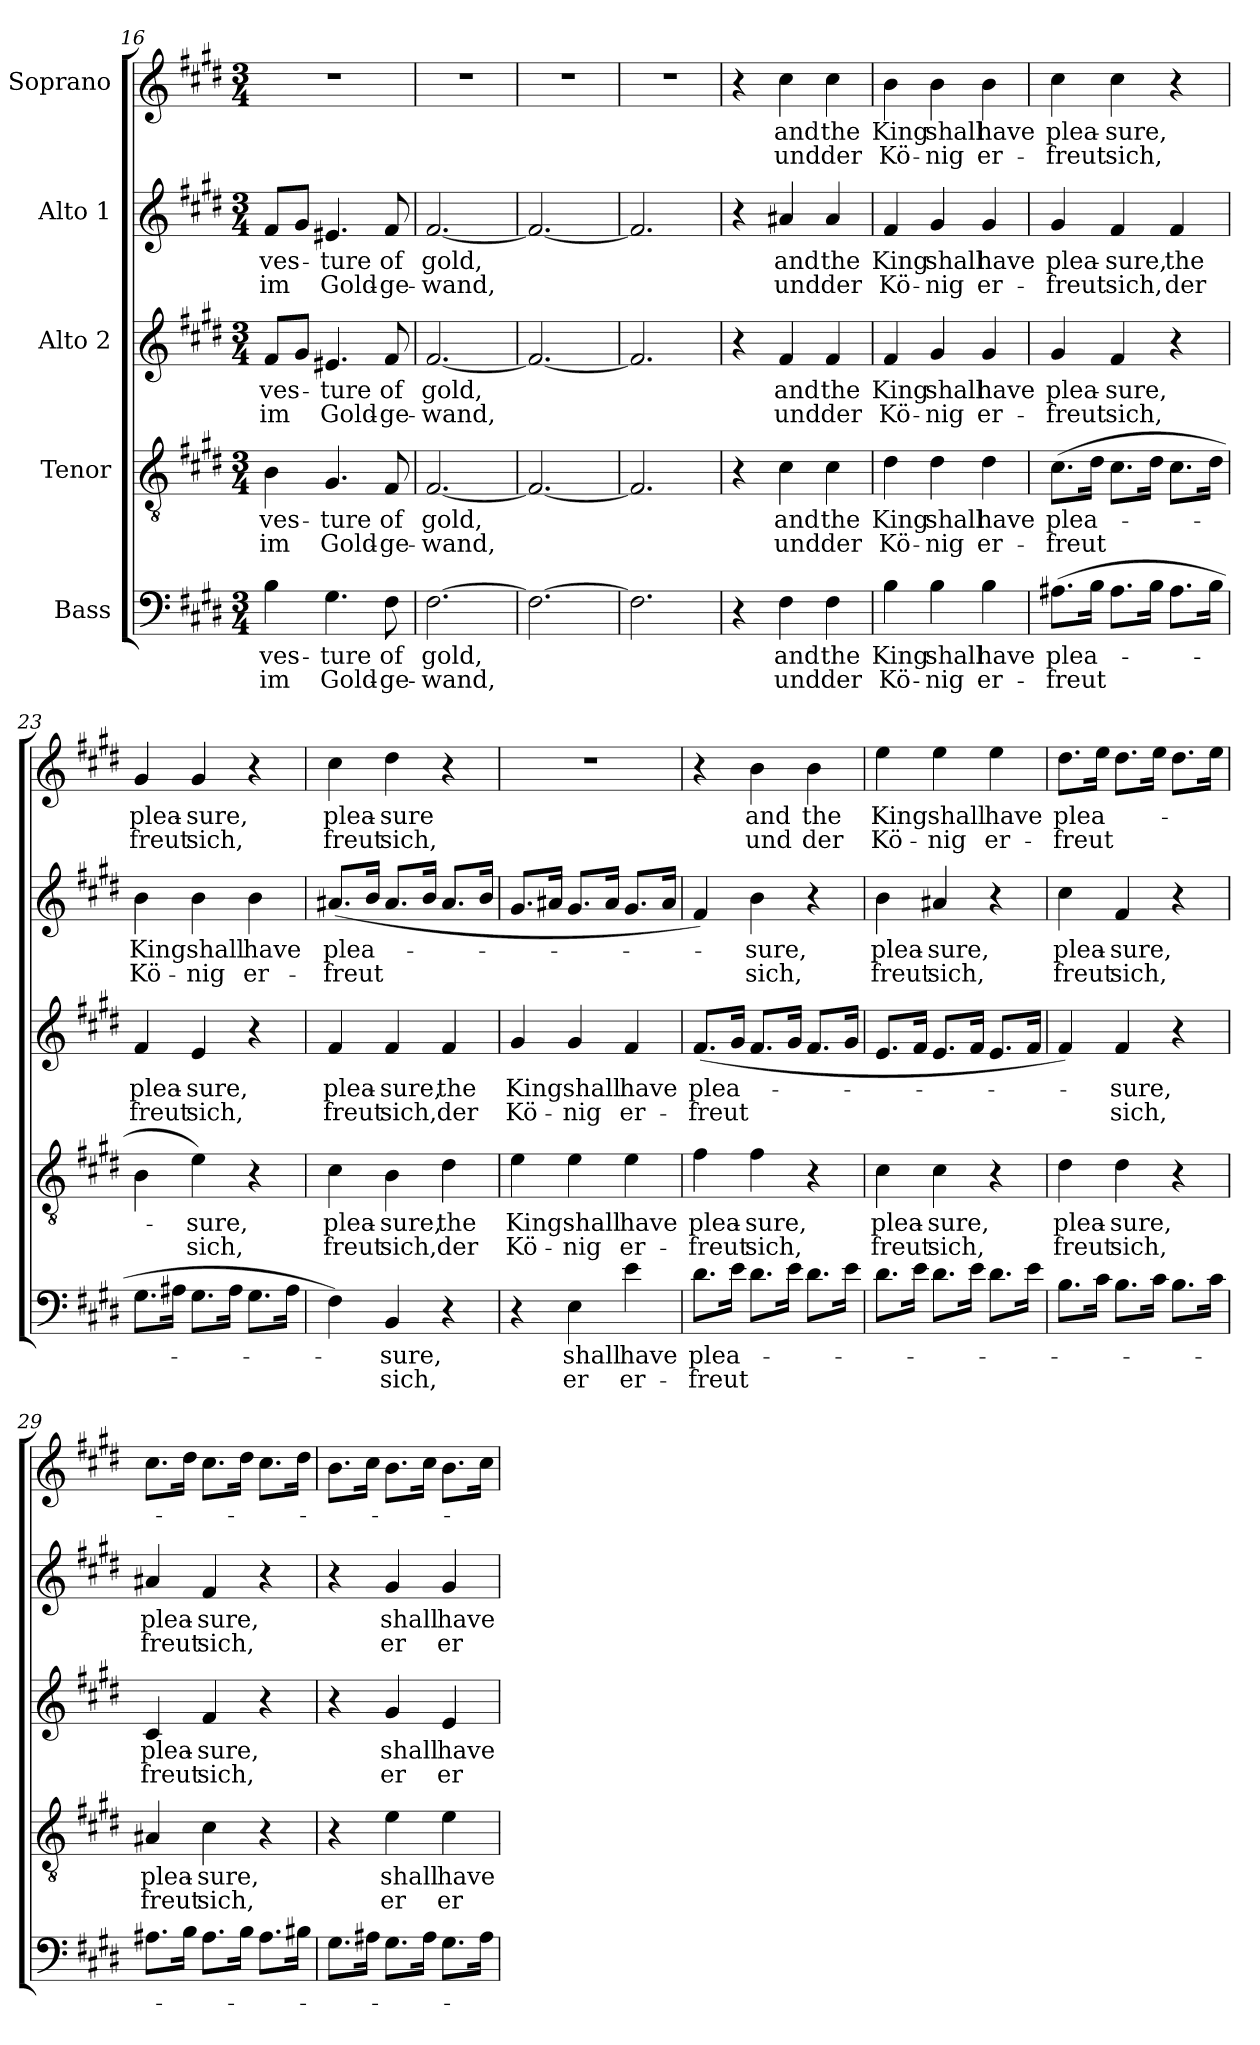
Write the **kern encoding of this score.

**kern	**text	**text	**kern	**text	**text	**kern	**text	**text	**kern	**text	**text	**kern	**text	**text
*part5	*part5	*part5	*part4	*part4	*part4	*part3	*part3	*part3	*part2	*part2	*part2	*part1	*part1	*part1
*staff5	*staff5	*staff5	*staff4	*staff4	*staff4	*staff3	*staff3	*staff3	*staff2	*staff2	*staff2	*staff1	*staff1	*staff1
*I"Bass	*	*	*I"Tenor	*	*	*I"Alto 2	*	*	*I"Alto 1	*	*	*I"Soprano	*	*
*clefF4	*	*	*clefGv2	*	*	*clefG2	*	*	*clefG2	*	*	*clefG2	*	*
*k[f#c#g#d#]	*	*	*k[f#c#g#d#]	*	*	*k[f#c#g#d#]	*	*	*k[f#c#g#d#]	*	*	*k[f#c#g#d#]	*	*
*E:	*	*	*E:	*	*	*E:	*	*	*E:	*	*	*E:	*	*
*M3/4	*	*	*M3/4	*	*	*M3/4	*	*	*M3/4	*	*	*M3/4	*	*
=16	=16	=16	=16	=16	=16	=16	=16	=16	=16	=16	=16	=16	=16	=16
!	!LO:LY:b	!LO:LY:b	!	!LO:LY:b	!LO:LY:b	!	!LO:LY:b	!LO:LY:b	!	!LO:LY:b	!LO:LY:b	!	!	!
4B\	ves-	im	4B\	ves-	im	8f#/L	ves-	im	8f#/L	ves-	im	2.r	.	.
.	.	.	.	.	.	8g#/J	.	.	8g#/J	.	.	.	.	.
!	!LO:LY:b	!LO:LY:b	!	!LO:LY:b	!LO:LY:b	!	!LO:LY:b	!LO:LY:b	!	!LO:LY:b	!LO:LY:b	!	!	!
4.G#\	-ture	Gold-	4.G#/	-ture	Gold-	4.e#X/	-ture	Gold-	4.e#X/	-ture	Gold-	.	.	.
!	!LO:LY:b	!LO:LY:b	!	!LO:LY:b	!LO:LY:b	!	!LO:LY:b	!LO:LY:b	!	!LO:LY:b	!LO:LY:b	!	!	!
8F#\	of	-ge-	8F#/	of	-ge-	8f#/	of	-ge-	8f#/	of	-ge-	.	.	.
=17	=17	=17	=17	=17	=17	=17	=17	=17	=17	=17	=17	=17	=17	=17
!	!LO:LY:b	!LO:LY:b	!	!LO:LY:b	!LO:LY:b	!	!LO:LY:b	!LO:LY:b	!	!LO:LY:b	!LO:LY:b	!	!	!
[2.F#\	gold,	-wand,	[2.F#/	gold,	-wand,	[2.f#/	gold,	-wand,	[2.f#/	gold,	-wand,	2.r	.	.
=18	=18	=18	=18	=18	=18	=18	=18	=18	=18	=18	=18	=18	=18	=18
2.F#\_	.	.	2.F#/_	.	.	2.f#/_	.	.	2.f#/_	.	.	2.r	.	.
=19	=19	=19	=19	=19	=19	=19	=19	=19	=19	=19	=19	=19	=19	=19
2.F#\]	.	.	2.F#/]	.	.	2.f#/]	.	.	2.f#/]	.	.	2.r	.	.
!!LO:PB:g=z
=20	=20	=20	=20	=20	=20	=20	=20	=20	=20	=20	=20	=20	=20	=20
4r	.	.	4r	.	.	4r	.	.	4r	.	.	4r	.	.
!	!LO:LY:b	!LO:LY:b	!	!LO:LY:b	!LO:LY:b	!	!LO:LY:b	!LO:LY:b	!	!LO:LY:b	!LO:LY:b	!	!LO:LY:b	!LO:LY:b
4F#\	and	und	4c#\	and	und	4f#/	and	und	4a#X/	and	und	4cc#\	and	und
!	!LO:LY:b	!LO:LY:b	!	!LO:LY:b	!LO:LY:b	!	!LO:LY:b	!LO:LY:b	!	!LO:LY:b	!LO:LY:b	!	!LO:LY:b	!LO:LY:b
4F#\	the	der	4c#\	the	der	4f#/	the	der	4a#/	the	der	4cc#\	the	der
=21	=21	=21	=21	=21	=21	=21	=21	=21	=21	=21	=21	=21	=21	=21
!	!LO:LY:b	!LO:LY:b	!	!LO:LY:b	!LO:LY:b	!	!LO:LY:b	!LO:LY:b	!	!LO:LY:b	!LO:LY:b	!	!LO:LY:b	!LO:LY:b
4B\	King	Kö-	4d#\	King	Kö-	4f#/	King	Kö-	4f#/	King	Kö-	4b\	King	Kö-
!	!LO:LY:b	!LO:LY:b	!	!LO:LY:b	!LO:LY:b	!	!LO:LY:b	!LO:LY:b	!	!LO:LY:b	!LO:LY:b	!	!LO:LY:b	!LO:LY:b
4B\	shall	-nig	4d#\	shall	-nig	4g#/	shall	-nig	4g#/	shall	-nig	4b\	shall	-nig
!	!LO:LY:b	!LO:LY:b	!	!LO:LY:b	!LO:LY:b	!	!LO:LY:b	!LO:LY:b	!	!LO:LY:b	!LO:LY:b	!	!LO:LY:b	!LO:LY:b
4B\	have	er-	4d#\	have	er-	4g#/	have	er-	4g#/	have	er-	4b\	have	er-
=22	=22	=22	=22	=22	=22	=22	=22	=22	=22	=22	=22	=22	=22	=22
!	!LO:LY:b	!LO:LY:b	!	!LO:LY:b	!LO:LY:b	!	!LO:LY:b	!LO:LY:b	!	!LO:LY:b	!LO:LY:b	!	!LO:LY:b	!LO:LY:b
(>8.A#X\L	plea-	-freut	(>8.c#\L	plea-	-freut	4g#/	plea-	-freut	4g#/	plea-	-freut	4cc#\	plea-	-freut
16B\Jk	.	.	16d#\Jk	.	.	.	.	.	.	.	.	.	.	.
!	!	!	!	!	!	!	!LO:LY:b	!LO:LY:b	!	!LO:LY:b	!LO:LY:b	!	!LO:LY:b	!LO:LY:b
8.A#\L	.	.	8.c#\L	.	.	4f#/	-sure,	sich,	4f#/	-sure,	sich,	4cc#\	-sure,	sich,
16B\Jk	.	.	16d#\Jk	.	.	.	.	.	.	.	.	.	.	.
!	!	!	!	!	!	!	!	!	!	!LO:LY:b	!LO:LY:b	!	!	!
8.A#\L	.	.	8.c#\L	.	.	4r	.	.	4f#/	the	der	4r	.	.
16B\Jk	.	.	16d#\Jk	.	.	.	.	.	.	.	.	.	.	.
=23	=23	=23	=23	=23	=23	=23	=23	=23	=23	=23	=23	=23	=23	=23
!	!	!	!	!	!	!	!LO:LY:b	!LO:LY:b	!	!LO:LY:b	!LO:LY:b	!	!LO:LY:b	!LO:LY:b
8.G#\L	.	.	4B\	.	.	4f#/	plea-	freut	4b\	King	Kö-	4g#/	plea-	freut
16A#X\Jk	.	.	.	.	.	.	.	.	.	.	.	.	.	.
!	!	!	!	!LO:LY:b	!LO:LY:b	!	!LO:LY:b	!LO:LY:b	!	!LO:LY:b	!LO:LY:b	!	!LO:LY:b	!LO:LY:b
8.G#\L	.	.	4e\)	-sure,	sich,	4e/	-sure,	sich,	4b\	shall	-nig	4g#/	-sure,	sich,
16A#\Jk	.	.	.	.	.	.	.	.	.	.	.	.	.	.
!	!	!	!	!	!	!	!	!	!	!LO:LY:b	!LO:LY:b	!	!	!
8.G#\L	.	.	4r	.	.	4r	.	.	4b\	have	er-	4r	.	.
16A#\Jk	.	.	.	.	.	.	.	.	.	.	.	.	.	.
=24	=24	=24	=24	=24	=24	=24	=24	=24	=24	=24	=24	=24	=24	=24
!	!	!	!	!LO:LY:b	!LO:LY:b	!	!LO:LY:b	!LO:LY:b	!	!LO:LY:b	!LO:LY:b	!	!LO:LY:b	!LO:LY:b
4F#\)	.	.	4c#\	plea-	freut	4f#/	plea-	freut	(<8.a#X/L	plea-	-freut	4cc#\	plea-	freut
.	.	.	.	.	.	.	.	.	16b/Jk	.	.	.	.	.
!	!LO:LY:b	!LO:LY:b	!	!LO:LY:b	!LO:LY:b	!	!LO:LY:b	!LO:LY:b	!	!	!	!	!LO:LY:b	!LO:LY:b
4BB/	-sure,	sich,	4B\	-sure,	sich,	4f#/	-sure,	sich,	8.a#/L	.	.	4dd#\	-sure	sich,
.	.	.	.	.	.	.	.	.	16b/Jk	.	.	.	.	.
!	!	!	!	!LO:LY:b	!LO:LY:b	!	!LO:LY:b	!LO:LY:b	!	!	!	!	!	!
4r	.	.	4d#\	the	der	4f#/	the	der	8.a#/L	.	.	4r	.	.
.	.	.	.	.	.	.	.	.	16b/Jk	.	.	.	.	.
=25	=25	=25	=25	=25	=25	=25	=25	=25	=25	=25	=25	=25	=25	=25
!	!	!	!	!LO:LY:b	!LO:LY:b	!	!LO:LY:b	!LO:LY:b	!	!	!	!	!	!
4r	.	.	4e\	King	Kö-	4g#/	King	Kö-	8.g#/L	.	.	2.r	.	.
.	.	.	.	.	.	.	.	.	16a#X/Jk	.	.	.	.	.
!	!LO:LY:b	!LO:LY:b	!	!LO:LY:b	!LO:LY:b	!	!LO:LY:b	!LO:LY:b	!	!	!	!	!	!
4E\	shall	er	4e\	shall	-nig	4g#/	shall	-nig	8.g#/L	.	.	.	.	.
.	.	.	.	.	.	.	.	.	16a#/Jk	.	.	.	.	.
!	!LO:LY:b	!LO:LY:b	!	!LO:LY:b	!LO:LY:b	!	!LO:LY:b	!LO:LY:b	!	!	!	!	!	!
4e\	have	er-	4e\	have	er-	4f#/	have	er-	8.g#/L	.	.	.	.	.
.	.	.	.	.	.	.	.	.	16a#/Jk	.	.	.	.	.
=26	=26	=26	=26	=26	=26	=26	=26	=26	=26	=26	=26	=26	=26	=26
!	!LO:LY:b	!LO:LY:b	!	!LO:LY:b	!LO:LY:b	!	!LO:LY:b	!LO:LY:b	!	!	!	!	!	!
8.d#\L	plea-	-freut	4f#\	plea-	-freut	(<8.f#/L	plea-	-freut	4f#/)	.	.	4r	.	.
16e\Jk	.	.	.	.	.	16g#/Jk	.	.	.	.	.	.	.	.
!	!	!	!	!LO:LY:b	!LO:LY:b	!	!	!	!	!LO:LY:b	!LO:LY:b	!	!LO:LY:b	!LO:LY:b
8.d#\L	.	.	4f#\	-sure,	sich,	8.f#/L	.	.	4b\	-sure,	sich,	4b\	and	und
16e\Jk	.	.	.	.	.	16g#/Jk	.	.	.	.	.	.	.	.
!	!	!	!	!	!	!	!	!	!	!	!	!	!LO:LY:b	!LO:LY:b
8.d#\L	.	.	4r	.	.	8.f#/L	.	.	4r	.	.	4b\	the	der
16e\Jk	.	.	.	.	.	16g#/Jk	.	.	.	.	.	.	.	.
!!LO:LB:g=z
=27	=27	=27	=27	=27	=27	=27	=27	=27	=27	=27	=27	=27	=27	=27
!	!	!	!	!LO:LY:b	!LO:LY:b	!	!	!	!	!LO:LY:b	!LO:LY:b	!	!LO:LY:b	!LO:LY:b
8.d#\L	.	.	4c#\	plea-	freut	8.e/L	.	.	4b\	plea-	freut	4ee\	King	Kö-
16e\Jk	.	.	.	.	.	16f#/Jk	.	.	.	.	.	.	.	.
!	!	!	!	!LO:LY:b	!LO:LY:b	!	!	!	!	!LO:LY:b	!LO:LY:b	!	!LO:LY:b	!LO:LY:b
8.d#\L	.	.	4c#\	-sure,	sich,	8.e/L	.	.	4a#X/	-sure,	sich,	4ee\	shall	-nig
16e\Jk	.	.	.	.	.	16f#/Jk	.	.	.	.	.	.	.	.
!	!	!	!	!	!	!	!	!	!	!	!	!	!LO:LY:b	!LO:LY:b
8.d#\L	.	.	4r	.	.	8.e/L	.	.	4r	.	.	4ee\	have	er-
16e\Jk	.	.	.	.	.	16f#/Jk	.	.	.	.	.	.	.	.
=28	=28	=28	=28	=28	=28	=28	=28	=28	=28	=28	=28	=28	=28	=28
!	!	!	!	!LO:LY:b	!LO:LY:b	!	!	!	!	!LO:LY:b	!LO:LY:b	!	!LO:LY:b	!LO:LY:b
8.B\L	.	.	4d#\	plea-	freut	4f#/)	.	.	4cc#\	plea-	freut	8.dd#\L	plea-	-freut
16c#\Jk	.	.	.	.	.	.	.	.	.	.	.	16ee\Jk	.	.
!	!	!	!	!LO:LY:b	!LO:LY:b	!	!LO:LY:b	!LO:LY:b	!	!LO:LY:b	!LO:LY:b	!	!	!
8.B\L	.	.	4d#\	-sure,	sich,	4f#/	-sure,	sich,	4f#/	-sure,	sich,	8.dd#\L	.	.
16c#\Jk	.	.	.	.	.	.	.	.	.	.	.	16ee\Jk	.	.
8.B\L	.	.	4r	.	.	4r	.	.	4r	.	.	8.dd#\L	.	.
16c#\Jk	.	.	.	.	.	.	.	.	.	.	.	16ee\Jk	.	.
=29	=29	=29	=29	=29	=29	=29	=29	=29	=29	=29	=29	=29	=29	=29
!	!	!	!	!LO:LY:b	!LO:LY:b	!	!LO:LY:b	!LO:LY:b	!	!LO:LY:b	!LO:LY:b	!	!	!
8.A#X\L	.	.	4A#X/	plea-	freut	4c#/	plea-	freut	4a#X/	plea-	freut	8.cc#\L	.	.
16B\Jk	.	.	.	.	.	.	.	.	.	.	.	16dd#\Jk	.	.
!	!	!	!	!LO:LY:b	!LO:LY:b	!	!LO:LY:b	!LO:LY:b	!	!LO:LY:b	!LO:LY:b	!	!	!
8.A#\L	.	.	4c#\	-sure,	sich,	4f#/	-sure,	sich,	4f#/	-sure,	sich,	8.cc#\L	.	.
16B\Jk	.	.	.	.	.	.	.	.	.	.	.	16dd#\Jk	.	.
8.A#\L	.	.	4r	.	.	4r	.	.	4r	.	.	8.cc#\L	.	.
16B#X\Jk	.	.	.	.	.	.	.	.	.	.	.	16dd#\Jk	.	.
=30	=30	=30	=30	=30	=30	=30	=30	=30	=30	=30	=30	=30	=30	=30
8.G#\L	.	.	4r	.	.	4r	.	.	4r	.	.	8.b\L	.	.
16A#X\Jk	.	.	.	.	.	.	.	.	.	.	.	16cc#\Jk	.	.
!	!	!	!	!LO:LY:b	!LO:LY:b	!	!LO:LY:b	!LO:LY:b	!	!LO:LY:b	!LO:LY:b	!	!	!
8.G#\L	.	.	4e\	shall	er	4g#/	shall	er	4g#/	shall	er	8.b\L	.	.
16A#\Jk	.	.	.	.	.	.	.	.	.	.	.	16cc#\Jk	.	.
!	!	!	!	!LO:LY:b	!LO:LY:b	!	!LO:LY:b	!LO:LY:b	!	!LO:LY:b	!LO:LY:b	!	!	!
8.G#\L	.	.	4e\	have	er-	4e/	have	er-	4g#/	have	er-	8.b\L	.	.
16A#\Jk	.	.	.	.	.	.	.	.	.	.	.	16cc#\Jk	.	.
=	=	=	=	=	=	=	=	=	=	=	=	=	=	=
*-	*-	*-	*-	*-	*-	*-	*-	*-	*-	*-	*-	*-	*-	*-
